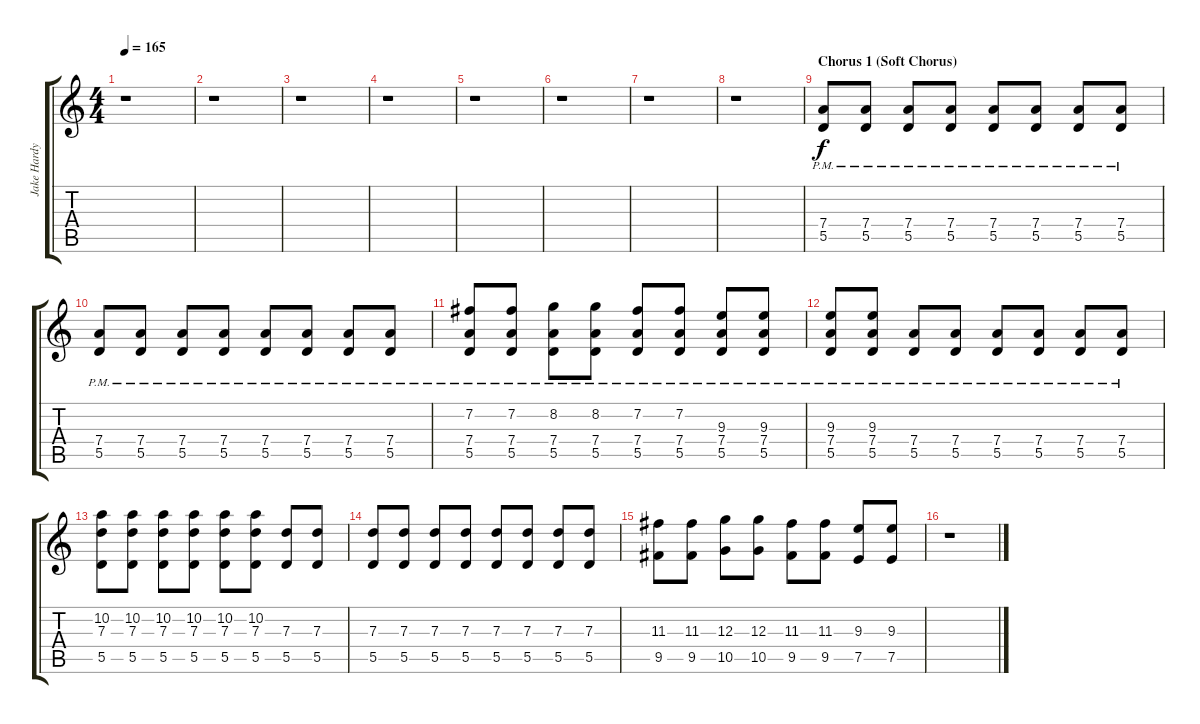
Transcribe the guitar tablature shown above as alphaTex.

\track ("Jake Hardy" "Jake Hardy") {instrument distortionguitar}
\staff {score tabs}
\tuning (E4 B3 G3 D3 A2 D2) {hide}
\ts (4 4)
\tempo 165
\clef g2
\ks c
r.1{dy f} |
r.1 |
r.1 |
r.1 |
r.1 |
r.1 |
r.1 |
r.1 |
\section ("" "Chorus 1 (Soft Chorus)")
(7.4{pm} 5.5{pm}).8 (7.4{pm} 5.5{pm}).8 (7.4{pm} 5.5{pm}).8 (7.4{pm} 5.5{pm}).8 (7.4{pm} 5.5{pm}).8 (7.4{pm} 5.5{pm}).8 (7.4{pm} 5.5{pm}).8 (7.4{pm} 5.5{pm}).8 |
(7.4{pm} 5.5{pm}).8 (7.4{pm} 5.5{pm}).8 (7.4{pm} 5.5{pm}).8 (7.4{pm} 5.5{pm}).8 (7.4{pm} 5.5{pm}).8 (7.4{pm} 5.5{pm}).8 (7.4{pm} 5.5{pm}).8 (7.4{pm} 5.5{pm}).8 |
(7.2{pm} 7.4{pm} 5.5{pm}).8 (7.2{pm} 7.4{pm} 5.5{pm}).8 (8.2{pm} 7.4{pm} 5.5{pm}).8 (8.2{pm} 7.4{pm} 5.5{pm}).8 (7.2{pm} 7.4{pm} 5.5).8 (7.2{pm} 7.4{pm} 5.5).8 (9.3{pm} 7.4{pm} 5.5).8 (9.3{pm} 7.4{pm} 5.5).8 |
(9.3{pm} 7.4{pm} 5.5).8 (9.3{pm} 7.4{pm} 5.5).8 (7.4{pm} 5.5).8 (7.4{pm} 5.5).8 (7.4{pm} 5.5).8 (7.4{pm} 5.5).8 (7.4{pm} 5.5).8 (7.4{pm} 5.5).8 |
(10.2 7.3 5.5).8 (10.2 7.3 5.5).8 (10.2 7.3 5.5).8 (10.2 7.3 5.5).8 (10.2 7.3 5.5).8 (10.2 7.3 5.5).8 (7.3 5.5).8 (7.3 5.5).8 |
(7.3 5.5).8 (7.3 5.5).8 (7.3 5.5).8 (7.3 5.5).8 (7.3 5.5).8 (7.3 5.5).8 (7.3 5.5).8 (7.3 5.5).8 |
(11.3 9.5).8 (11.3 9.5).8 (12.3 10.5).8 (12.3 10.5).8 (11.3 9.5).8 (11.3 9.5).8 (9.3 7.5).8 (9.3 7.5).8 |
r.1
